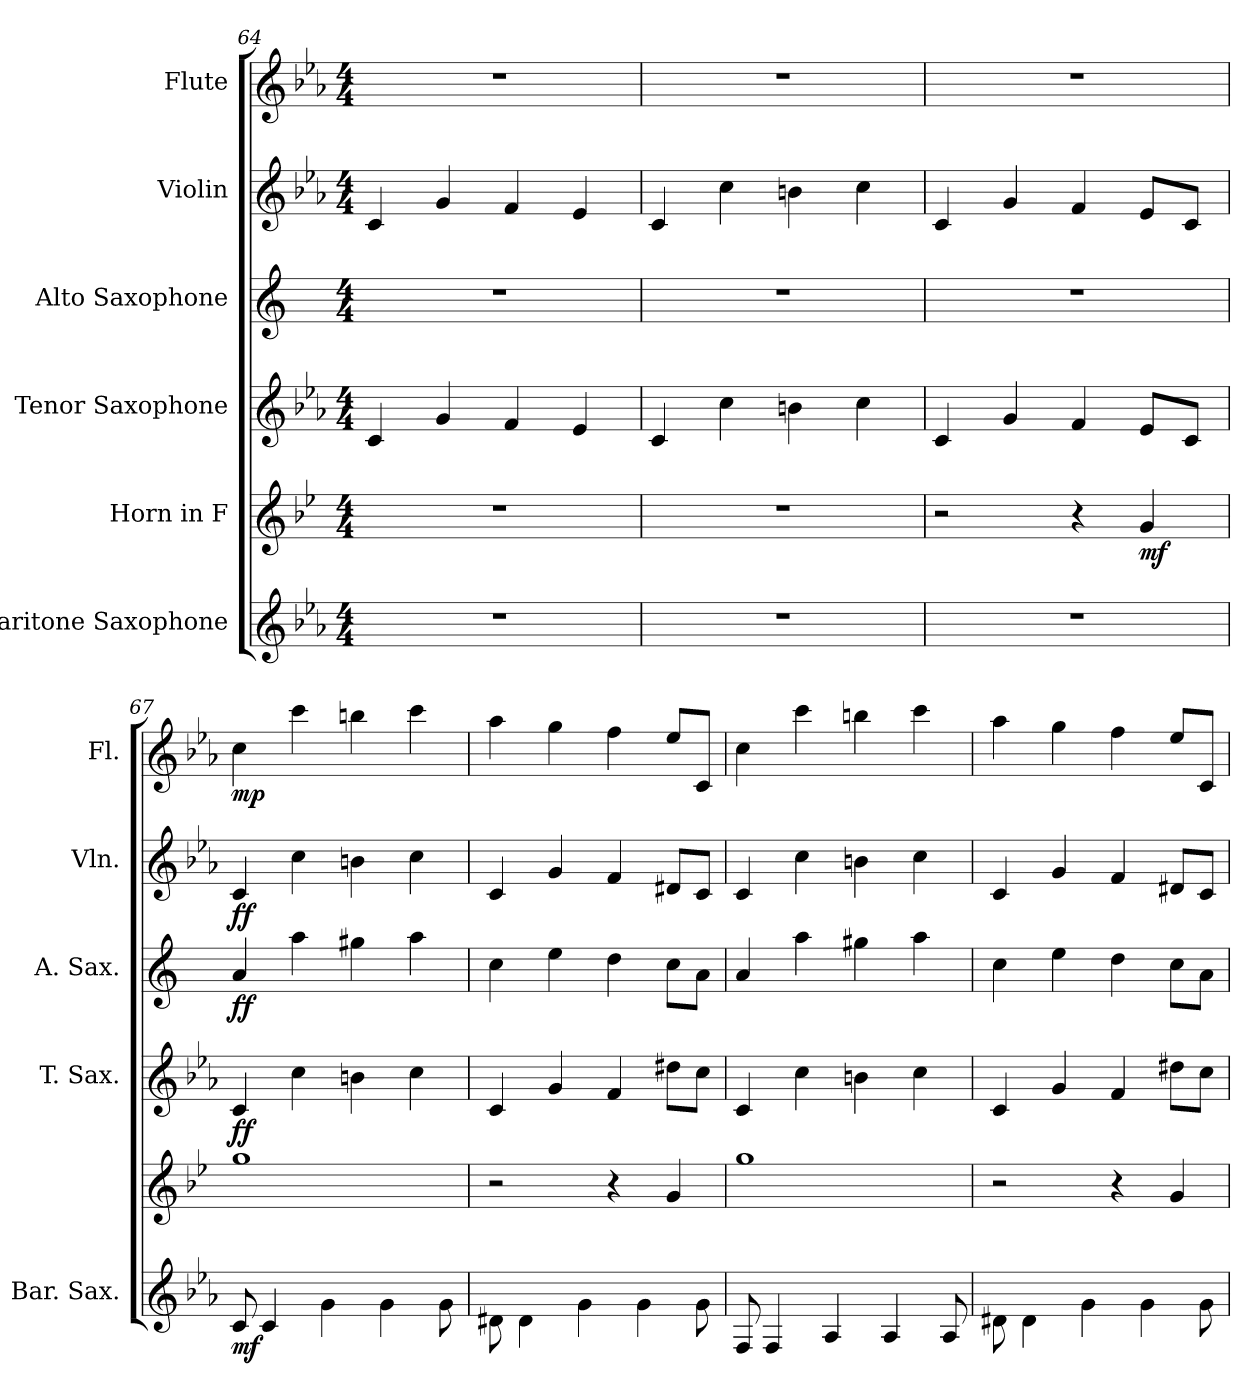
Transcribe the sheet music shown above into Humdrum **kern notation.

**kern	**dynam	**kern	**dynam	**kern	**dynam	**kern	**dynam	**kern	**dynam	**kern	**dynam
*part6	*part6	*part5	*part5	*part4	*part4	*part3	*part3	*part2	*part2	*part1	*part1
*staff6	*staff6	*staff5	*staff5	*staff4	*staff4	*staff3	*staff3	*staff2	*staff2	*staff1	*staff1
*I"Baritone Saxophone	*	*I"Horn in F	*	*I"Tenor Saxophone	*	*I"Alto Saxophone	*	*I"Violin	*	*I"Flute	*
*I'Bar. Sax.	*	*	*	*I'T. Sax.	*	*I'A. Sax.	*	*I'Vln.	*	*I'Fl.	*
*clefG2	*	*clefG2	*	*clefG2	*	*clefG2	*	*clefG2	*	*clefG2	*
*ITrd12c21	*	*ITrd4c7	*	*ITrd8c14	*	*ITrd5c9	*	*	*	*	*
*k[b-e-a-]	*	*k[b-e-a-]	*	*k[b-e-a-]	*	*k[b-e-a-]	*	*k[b-e-a-]	*	*k[b-e-a-]	*
*M4/4	*	*M4/4	*	*M4/4	*	*M4/4	*	*M4/4	*	*M4/4	*
=64	=64	=64	=64	=64	=64	=64	=64	=64	=64	=64	=64
1r	.	1r	.	4C/	.	1r	.	4c/	.	1r	.
.	.	.	.	4G/	.	.	.	4g/	.	.	.
.	.	.	.	4F/	.	.	.	4f/	.	.	.
.	.	.	.	4E-/	.	.	.	4e-/	.	.	.
=65	=65	=65	=65	=65	=65	=65	=65	=65	=65	=65	=65
1r	.	1r	.	4C/	.	1r	.	4c/	.	1r	.
.	.	.	.	4c\	.	.	.	4cc\	.	.	.
.	.	.	.	4Bn\	.	.	.	4bn\	.	.	.
.	.	.	.	4c\	.	.	.	4cc\	.	.	.
=66	=66	=66	=66	=66	=66	=66	=66	=66	=66	=66	=66
1r	.	2r	.	4C/	.	1r	.	4c/	.	1r	.
.	.	.	.	4G/	.	.	.	4g/	.	.	.
.	.	4r	.	4F/	.	.	.	4f/	.	.	.
!	!	!	!LO:DY:b	!	!	!	!	!	!	!	!
.	.	4c/	mf	8E-/L	.	.	.	8e-/L	.	.	.
.	.	.	.	8C/J	.	.	.	8c/J	.	.	.
=67	=67	=67	=67	=67	=67	=67	=67	=67	=67	=67	=67
!	!LO:DY:b	!	!	!	!LO:DY:b	!	!LO:DY:b	!	!LO:DY:b	!	!LO:DY:b
8C/	mf	1cc	.	4C/	ff	4c/	ff	4c/	ff	4cc\	mp
4C/	.	.	.	.	.	.	.	.	.	.	.
.	.	.	.	4c\	.	4cc\	.	4cc\	.	4ccc\	.
4G\	.	.	.	.	.	.	.	.	.	.	.
.	.	.	.	4Bn\	.	4bn\	.	4bn\	.	4bbn\	.
4G\	.	.	.	.	.	.	.	.	.	.	.
.	.	.	.	4c\	.	4cc\	.	4cc\	.	4ccc\	.
8G\	.	.	.	.	.	.	.	.	.	.	.
!!LO:LB:g=z
=68	=68	=68	=68	=68	=68	=68	=68	=68	=68	=68	=68
8D#X\	.	2r	.	4C/	.	4e-\	.	4c/	.	4aa-\	.
4D#\	.	.	.	.	.	.	.	.	.	.	.
.	.	.	.	4G/	.	4g\	.	4g/	.	4gg\	.
4G\	.	.	.	.	.	.	.	.	.	.	.
.	.	4r	.	4F/	.	4f\	.	4f/	.	4ff\	.
4G\	.	.	.	.	.	.	.	.	.	.	.
.	.	4c/	.	8d#X\L	.	8e-\L	.	8d#X/L	.	8ee-/L	.
8G\	.	.	.	8c\J	.	8c\J	.	8c/J	.	8c/J	.
=69	=69	=69	=69	=69	=69	=69	=69	=69	=69	=69	=69
8FF/	.	1cc	.	4C/	.	4c/	.	4c/	.	4cc\	.
4FF/	.	.	.	.	.	.	.	.	.	.	.
.	.	.	.	4c\	.	4cc\	.	4cc\	.	4ccc\	.
4AA-/	.	.	.	.	.	.	.	.	.	.	.
.	.	.	.	4Bn\	.	4bn\	.	4bn\	.	4bbn\	.
4AA-/	.	.	.	.	.	.	.	.	.	.	.
.	.	.	.	4c\	.	4cc\	.	4cc\	.	4ccc\	.
8AA-/	.	.	.	.	.	.	.	.	.	.	.
=70	=70	=70	=70	=70	=70	=70	=70	=70	=70	=70	=70
8D#X\	.	2r	.	4C/	.	4e-\	.	4c/	.	4aa-\	.
4D#\	.	.	.	.	.	.	.	.	.	.	.
.	.	.	.	4G/	.	4g\	.	4g/	.	4gg\	.
4G\	.	.	.	.	.	.	.	.	.	.	.
.	.	4r	.	4F/	.	4f\	.	4f/	.	4ff\	.
4G\	.	.	.	.	.	.	.	.	.	.	.
.	.	4c/	.	8d#X\L	.	8e-\L	.	8d#X/L	.	8ee-/L	.
8G\	.	.	.	8c\J	.	8c\J	.	8c/J	.	8c/J	.
=	=	=	=	=	=	=	=	=	=	=	=
*-	*-	*-	*-	*-	*-	*-	*-	*-	*-	*-	*-
